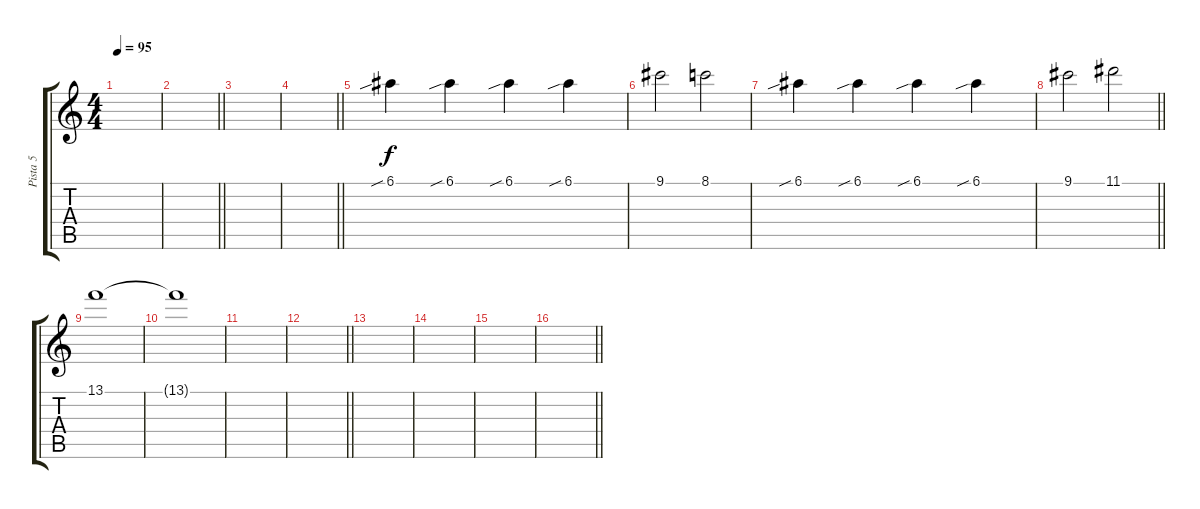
\track ("Pista 5" "Pista 5") {instrument distortionguitar}
\staff {score tabs}
\tuning (E4 B3 G3 D3 A2 E2) {hide}
\ts (4 4)
\tempo 95
\clef g2
\ks c
|
\barLineRight lightlight
|
|
\barLineRight lightlight
|
6.1{sib}.4 6.1{sib}.4 6.1{sib}.4 6.1{sib}.4 |
9.1.2 8.1.2 |
6.1{sib}.4 6.1{sib}.4 6.1{sib}.4 6.1{sib}.4 |
\barLineRight lightlight
9.1.2 11.1.2 |
13.1.1 |
13.1{t}.1 |
|
\barLineRight lightlight
|
|
|
|
\barLineRight lightlight
